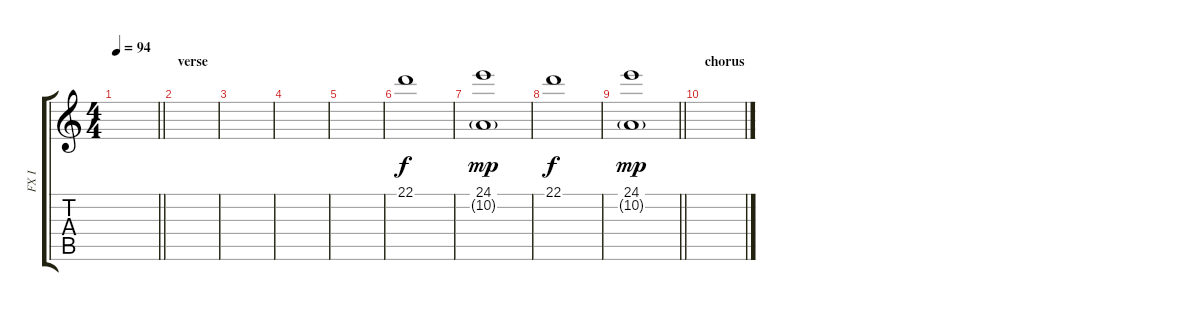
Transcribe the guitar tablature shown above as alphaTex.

\track ("FX I" "FX I") {instrument synthvoice}
\staff {score tabs}
\tuning (E4 B3 G3 D3 A2 E2) {hide}
\ts (4 4)
\tempo 94
\clef g2
\barLineRight lightlight
\ks c
|
\section ("" "verse")
|
|
|
|
22.1.1 |
(24.1 10.2{g}).1{dy mp} |
22.1.1{dy f} |
\barLineRight lightlight
(24.1 10.2{g}).1{dy mp} |
\section ("" "chorus")
